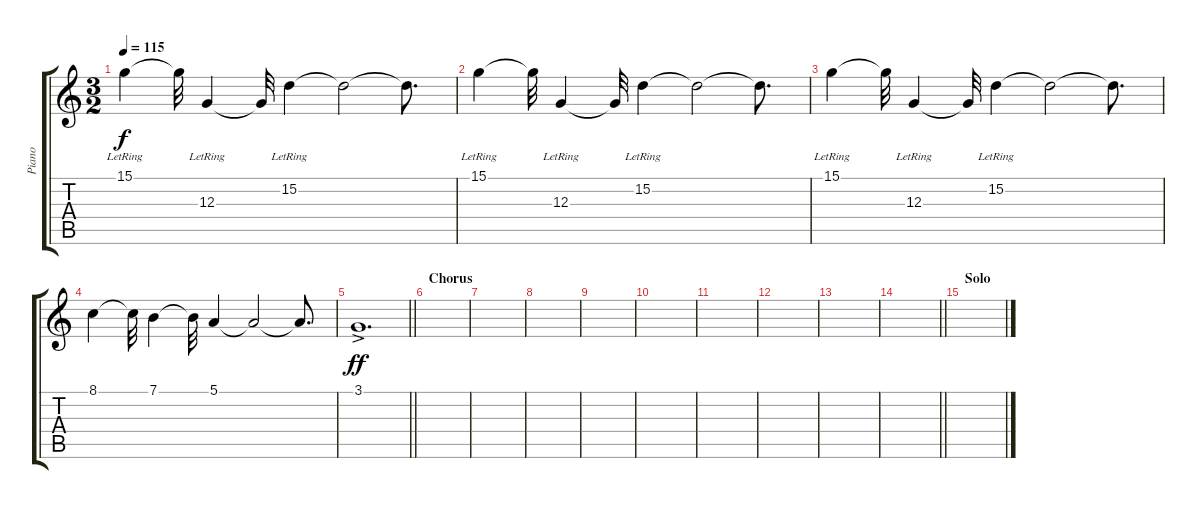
\track ("Piano" "Piano") {instrument brightacousticpiano}
\staff {score tabs}
\tuning (E4 B3 G3 D3 A2 E2) {hide}
\ts (3 2)
\tempo 115
\clef g2
\ks c
15.1{lr}.4{dy f} 15.1{t}.32 12.3{lr}.4 12.3{t}.32 15.2{lr}.4 15.2{t}.2 15.2{t}.8{d} |
15.1{lr}.4 15.1{t}.32 12.3{lr}.4 12.3{t}.32 15.2{lr}.4 15.2{t}.2 15.2{t}.8{d} |
15.1{lr}.4 15.1{t}.32 12.3{lr}.4 12.3{t}.32 15.2{lr}.4 15.2{t}.2 15.2{t}.8{d} |
8.1.4 8.1{t}.32 7.1.4 7.1{t}.32 5.1.4 5.1{t}.2 5.1{t}.8{d} |
\barLineRight lightlight
3.1{ac}.1{d dy ff} |
\section ("" "Chorus")
|
|
|
|
|
|
|
|
\barLineRight lightlight
|
\section ("" "Solo")
